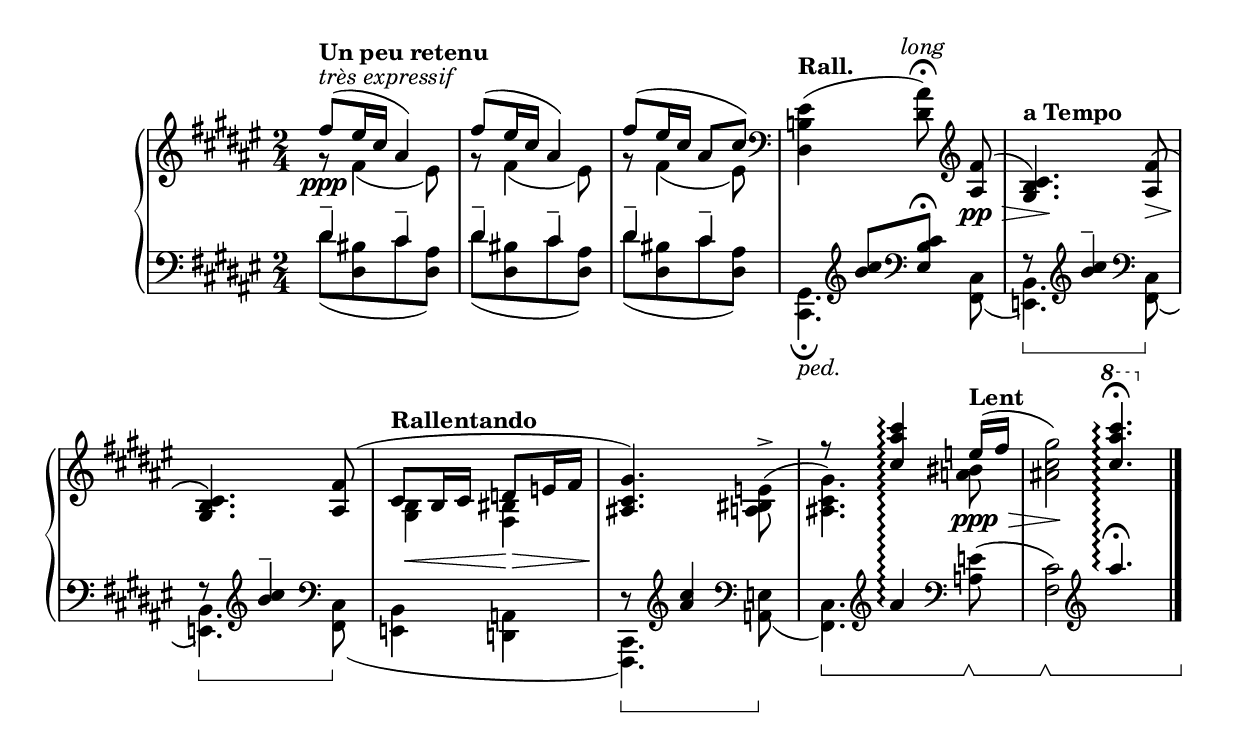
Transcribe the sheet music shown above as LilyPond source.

%% DO NOT EDIT this file manually; it is automatically
%% generated from LSR http://lsr.dsi.unimi.it
%% Make any changes in LSR itself, or in Documentation/snippets/new/ ,
%% and then run scripts/auxiliar/makelsr.py
%%
%% This file is in the public domain.
\version "2.17.6"

\header {
  lsrtags = "headword"

  texidoc = "
Keyboard headword

"
  doctitle = "Keyboard headword"
} % begin verbatim

% M. Ravel, Sonatine (1905)
% First movement
\include "english.ly"

\layout {
  \context {
    \Score
    \remove "Bar_number_engraver"
  }
}

fermataLong = \markup {
  \override #'(direction . 1)
  \override #'(baseline-skip . 2) {
    \dir-column {
      \musicglyph #"scripts.ufermata"
      \text \italic \center-align long
    }
  }
}

\new PianoStaff <<
  \set PianoStaff.connectArpeggios = ##t
  \new Staff {
    \time 2/4
    \key fs \major
    <<
      \new Voice {
        \voiceOne
        fs''8 ( ^\markup {
          \override #'(baseline-skip . 2.4) \column {
            \line \bold { Un peu retenu }
            \line \italic { très expressif }
          }
        }
        es''16
        cs''16
        as'4 )
        |
        fs''8 (
        es''16
        cs''16
        as'4 )
        |
        fs''8 (
        es''16
        cs''16
        as'8
        cs''8 )
        |
      }
      \new Voice {
        \voiceTwo
        gs'8\rest \ppp
        fs'4 (
        es'8 )
        |
        gs'8\rest
        fs'4 (
        es'8 )
        |
        gs'8\rest
        fs'4 (
        es'8 )
        |
      }
    >>
    \clef bass
    <ds b! es'>4 ( ^ \markup \bold { Rall. }
    \override Script.stencil = #(lambda (grob)
      (grob-interpret-markup grob fermataLong))
    <ds' as'>8 ) \fermata
    \noBeam
    \clef treble
    \slurUp
    \once \override Hairpin.to-barline = ##f
    <as fs'>8 ( \pp \>
    |
    <gs b cs'>4. \! ) ^\markup \bold { a Tempo }
    \slurUp
    <as fs'>8 ^\( \>
    |
    <gs b cs'>4. \! \)
    <<
      \new Voice {
        \voiceOne
        <as fs'>8 (
        |
        cs'8 ^\markup \bold { Rallentando }
        b16
        cs'16
        d'8
        e'16
        fs'16
        |
        <as! cs' gs'>4. )
        s8
        |
        r8
        <cs'' as'' cs'''>4 \arpeggio
        e''16 ( ^\markup \bold { Lent }
        fs''16
        |
        \voiceTwo
        <as'! cs'' gs''>2 )
        |
      }
      \new Voice {
        \voiceTwo
        s8
        |
        <gs b>4 \<
        <fs bs>4 \>
        |
        s4. \!
        \slurUp
        \once \override Script.direction = #UP
        <a bs e'>8 ( \accent
        |
        <as! cs' gs'>4. )
        \once \override Hairpin.to-barline = ##f
        <a' bs'>8 \ppp \>
        |
        s8 \!
        \stemDown
        \once \override Script.direction = #UP
        \ottava #1
        \voiceOne
        \once \override PianoStaff.Arpeggio.padding = #0.8
        <cs''' as''' cs''''>4. \arpeggio \fermata
        \ottava #0
        \bar "|."
      }
    >>
  }
  \new Staff <<
    \set Staff.pedalSustainStyle = #'bracket
    \key fs \major
    \clef bass
    \new Voice {
      \voiceOne
      ds'4 \tenuto
      cs'4 \tenuto
      |
      ds'4 \tenuto
      cs'4 \tenuto
      |
      ds'4 \tenuto
      cs'4 \tenuto
      |
      s8
      \clef treble
      <b' cs''>8 [
      \clef bass
      <es b cs'>8 \fermata ]
      s8
      |
      fs8\rest
      \clef treble
      <b' cs''>4 \tenuto
      s8
      |
      fs8\rest
      \clef treble
      <b' cs''>4 \tenuto
      s8
      |
      s2
      |
      ds8\rest
      \clef treble
      <as' cs''>4
      \clef bass
      s8
      |
      s8
      \clef treble
      <as'>4 \arpeggio
      \clef bass
      s8
      |
      s8
      \clef treble
      <as''>4. \arpeggio \fermata
      |
    }
    \new Voice {
      \voiceTwo
      ds'8 [ (
      < ds bs >8
      cs'8
      < ds as >8 ] )
      |
      ds'8 [ (
      < ds bs >8
      cs'8
      < ds as >8 ] )
      |
      ds'8 [ (
      < ds bs >8
      cs'8
      < ds as >8 ] )
      |
      \once \override Script.outside-staff-priority = #100
      \once \override TextScript.outside-staff-priority = #500
      <cs, gs,>4. \fermata _\markup \italic { ped. }
      <fs, cs>8 (
      |
      <e, b,>4. ) \sustainOn
      \clef bass
      <fs, cs>8 \( \sustainOff
      |
      <e, b,>4. \) \sustainOn
      \clef bass
      <fs, cs>8 ( \sustainOff
      |
      <e, b,>4
      <d, a,>4
      |
      <fs,, cs,>4. ) \sustainOn
      <a, e>8 ( \sustainOff
      |
      <fs, cs>4. ) \sustainOn
      \slurUp
      <a e'>8 ( \sustainOff \sustainOn
      |
      <fs cs'>2 ) \sustainOff \sustainOn
      |
    }
  >>
>>
